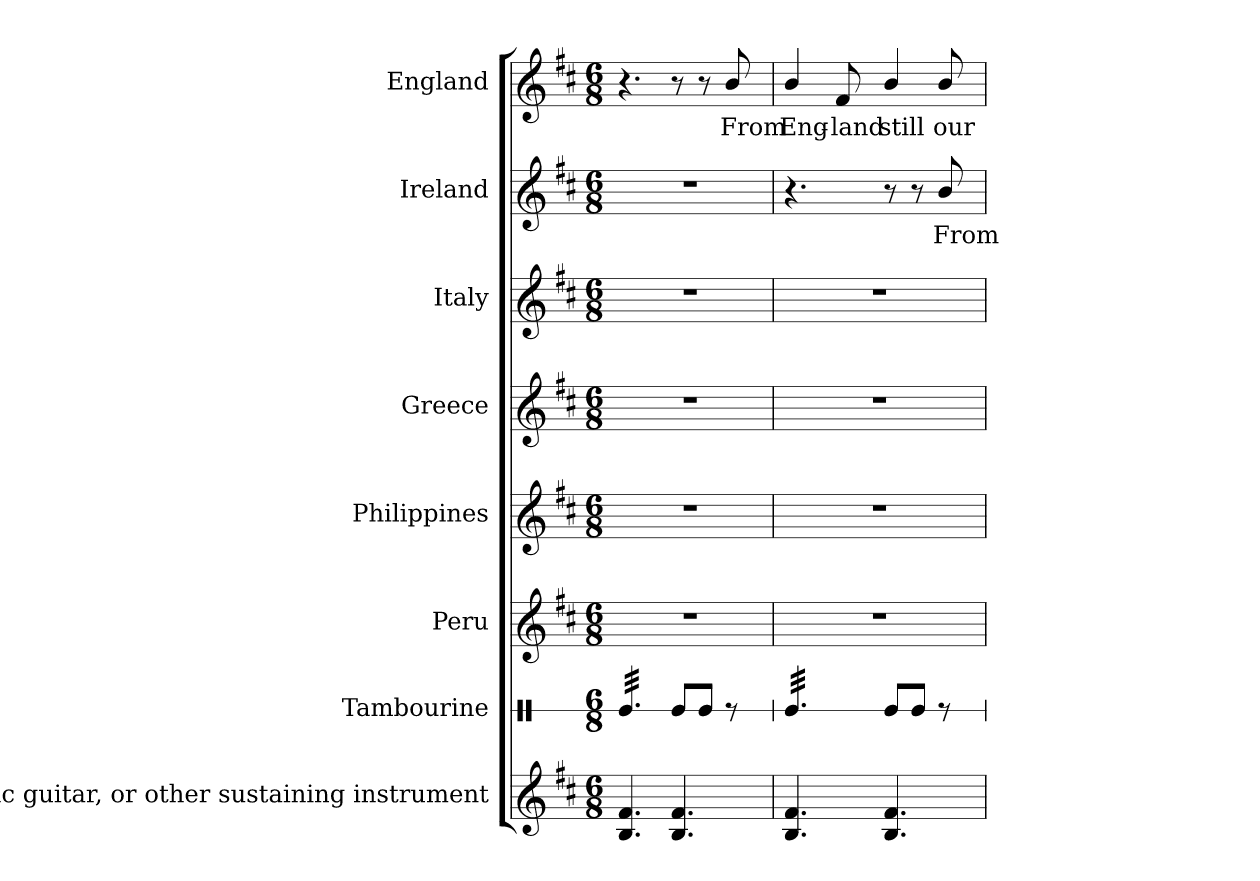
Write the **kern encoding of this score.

**kern	**kern	**kern	**kern	**kern	**kern	**kern	**text	**kern	**text
*part8	*part7	*part6	*part5	*part4	*part3	*part2	*part2	*part1	*part1
*staff8	*staff7	*staff6	*staff5	*staff4	*staff3	*staff2	*staff2	*staff1	*staff1
*I"Acoustic guitar, or other  sustaining instrument	*I"Tambourine	*I"Peru	*I"Philippines	*I"Greece	*I"Italy	*I"Ireland	*	*I"England	*
*I'A. Gtr.	*I'Tamb.	*I'Peru	*I'Philippines	*I'Greece	*I'Italy	*I'Ireland	*	*I'England	*
!!LO:PB:g=z
*	*stria1	*	*	*	*	*	*	*	*
*clefG2	*clefX	*clefG2	*clefG2	*clefG2	*clefG2	*clefG2	*	*clefG2	*
*ITrd7c12	*	*	*	*	*	*	*	*	*
*k[f#c#]	*k[]	*k[f#c#]	*k[f#c#]	*k[f#c#]	*k[f#c#]	*k[f#c#]	*	*k[f#c#]	*
*D:	*C:	*D:	*D:	*D:	*D:	*D:	*	*D:	*
*M6/8	*M6/8	*M6/8	*M6/8	*M6/8	*M6/8	*M6/8	*	*M6/8	*
*MM96	*MM96	*MM96	*MM96	*MM96	*MM96	*MM96	*	*MM96	*
=1	=1	=1	=1	=1	=1	=1	=1	=1	=1
!	!	!LO:N:vis=1	!LO:N:vis=1	!LO:N:vis=1	!LO:N:vis=1	!LO:N:vis=1	!	!	!
*	*tremolo	*	*	*	*	*	*	*	*
4.BBi/ 4.F#i	32Rei/LLL	2.r	2.r	2.r	2.r	2.r	.	4.r	.
.	32Rei/	.	.	.	.	.	.	.	.
.	32Rei/	.	.	.	.	.	.	.	.
.	32Rei/	.	.	.	.	.	.	.	.
.	32Rei/	.	.	.	.	.	.	.	.
.	32Rei/	.	.	.	.	.	.	.	.
.	32Rei/	.	.	.	.	.	.	.	.
.	32Rei/	.	.	.	.	.	.	.	.
.	32Rei/	.	.	.	.	.	.	.	.
.	32Rei/	.	.	.	.	.	.	.	.
.	32Rei/	.	.	.	.	.	.	.	.
.	32Rei/JJJ	.	.	.	.	.	.	.	.
*	*Xtremolo	*	*	*	*	*	*	*	*
4.BBi/ 4.F#i	8Rei/L	.	.	.	.	.	.	8r	.
.	8Rei/J	.	.	.	.	.	.	8r	.
!	!	!	!	!	!	!	!	!	!LO:LY:b:color=#000000
.	8r	.	.	.	.	.	.	8bi/	From
=2	=2	=2	=2	=2	=2	=2	=2	=2	=2
!	!	!LO:N:vis=1	!LO:N:vis=1	!LO:N:vis=1	!LO:N:vis=1	!	!	!	!
!	!	!	!	!	!	!	!	!	!LO:LY:b:color=#000000
*	*tremolo	*	*	*	*	*	*	*	*
4.BBi/ 4.F#i	32Rei/LLL	2.r	2.r	2.r	2.r	4.r	.	4bi/	Eng-
.	32Rei/	.	.	.	.	.	.	.	.
.	32Rei/	.	.	.	.	.	.	.	.
.	32Rei/	.	.	.	.	.	.	.	.
.	32Rei/	.	.	.	.	.	.	.	.
.	32Rei/	.	.	.	.	.	.	.	.
.	32Rei/	.	.	.	.	.	.	.	.
.	32Rei/	.	.	.	.	.	.	.	.
!	!	!	!	!	!	!	!	!	!LO:LY:b:color=#000000
.	32Rei/	.	.	.	.	.	.	8f#i/	-land
.	32Rei/	.	.	.	.	.	.	.	.
.	32Rei/	.	.	.	.	.	.	.	.
.	32Rei/JJJ	.	.	.	.	.	.	.	.
*	*Xtremolo	*	*	*	*	*	*	*	*
!	!	!	!	!	!	!	!	!	!LO:LY:b:color=#000000
4.BBi/ 4.F#i	8Rei/L	.	.	.	.	8r	.	4bi/	still
.	8Rei/J	.	.	.	.	8r	.	.	.
!	!	!	!	!	!	!	!LO:LY:b:color=#000000	!	!
!	!	!	!	!	!	!	!	!	!LO:LY:b:color=#000000
.	8r	.	.	.	.	8bi/	From	8bi/	our
=	=	=	=	=	=	=	=	=	=
*-	*-	*-	*-	*-	*-	*-	*-	*-	*-
